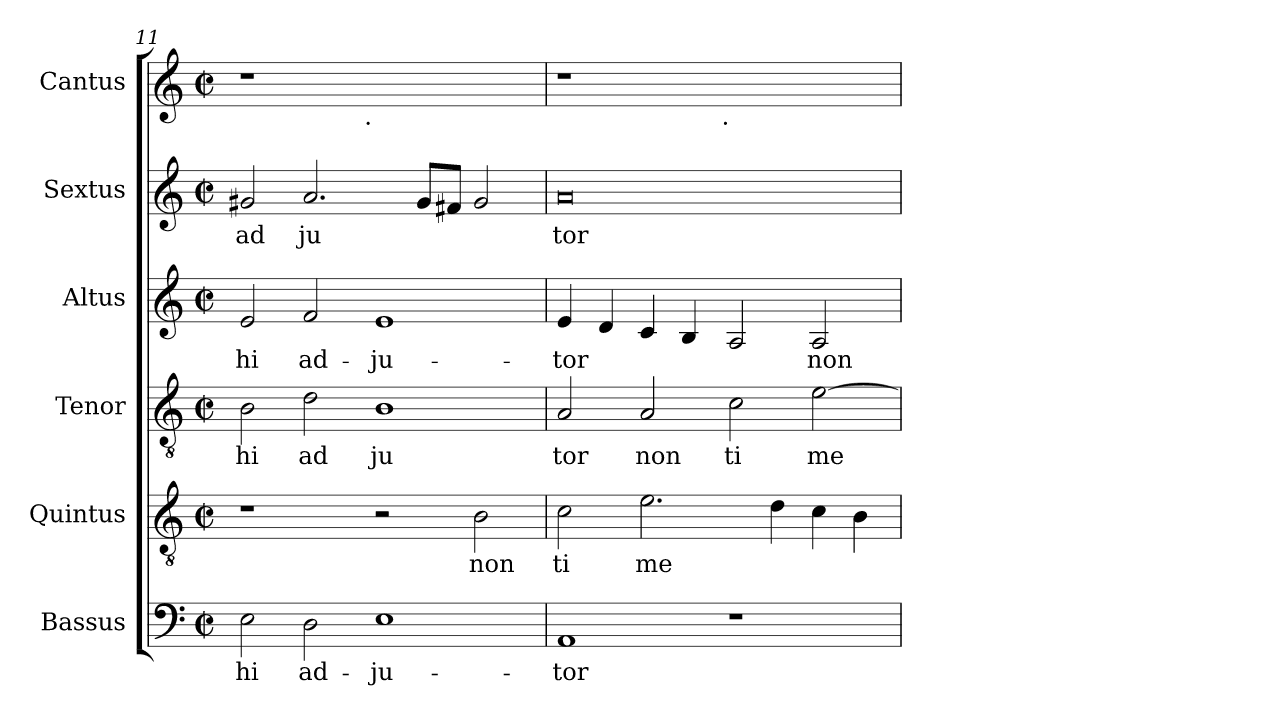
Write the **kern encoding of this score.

**kern	**text	**kern	**text	**kern	**text	**kern	**text	**kern	**text	**kern
*part6	*part6	*part5	*part5	*part4	*part4	*part3	*part3	*part2	*part2	*part1
*staff6	*staff6	*staff5	*staff5	*staff4	*staff4	*staff3	*staff3	*staff2	*staff2	*staff1
*I"Bassus	*	*I"Quintus	*	*I"Tenor	*	*I"Altus	*	*I"Sextus	*	*I"Cantus
!!LO:PB:g=z
*clefF4	*	*clefGv2	*	*clefGv2	*	*clefG2	*	*clefG2	*	*clefG2
*k[]	*	*k[]	*	*k[]	*	*k[]	*	*k[]	*	*k[]
*C:	*	*C:	*	*C:	*	*C:	*	*C:	*	*C:
*M2/2	*	*M2/2	*	*M2/2	*	*M2/2	*	*M2/2	*	*M2/2
*met(c|)	*	*met(c|)	*	*met(c|)	*	*met(c|)	*	*met(c|)	*	*met(c|)
=11	=11	=11	=11	=11	=11	=11	=11	=11	=11	=11
!	!LO:LY:b:cj	!	!	!	!LO:LY:b:cj	!	!LO:LY:b:cj	!	!LO:LY:b:cj	!
*	*	*	*	*	*	*	*	*	*	*^
2E\	hi	1r	.	2B\	hi	2e/	hi	2g#X/	ad	1r	2ryy
!	!LO:LY:b:cj	!	!	!	!LO:LY:b:cj	!	!LO:LY:b:cj	!	!LO:LY:b:cj	!	!
2D\	ad-	.	.	2d\	ad	2f/	ad-	2.a/	ju	.	4...ryy
!	!	!	!	!	!	!	!	!	!	!	!LO:TX:b:t=.
.	.	.	.	.	.	.	.	.	.	.	1ryy
!	!LO:LY:b:cj	!	!	!	!LO:LY:b:cj	!	!LO:LY:b:cj	!	!	!	!
1E	-ju-	2r	.	1B	ju	1e	-ju-	.	.	1ryy	.
!	!	!	!	!	!	!	!	!	!LO:LY:b:cj	!	!
.	.	.	.	.	.	.	.	8g#/L	.	.	.
!	!	!	!	!	!	!	!	!	!LO:LY:b:cj	!	!
.	.	.	.	.	.	.	.	8f#/J	.	.	.
!	!	!	!LO:LY:b:cj	!	!	!	!	!	!LO:LY:b:cj	!	!
.	.	2B\	non	.	.	.	.	2g#/	.	.	.
.	.	.	.	.	.	.	.	.	.	.	32ryy
=12	=12	=12	=12	=12	=12	=12	=12	=12	=12	=12	=12
!	!LO:LY:b:cj	!	!LO:LY:b:cj	!	!LO:LY:b:cj	!	!LO:LY:b:cj	!	!LO:LY:b:cj	!	!
1AA	-tor	2c\	ti	2A/	tor	4e/	-tor	0a	tor	1r	2ryy
!	!	!	!	!	!	!	!LO:LY:b:cj	!	!	!	!
.	.	.	.	.	.	4d/	.	.	.	.	.
!	!	!	!LO:LY:b:cj	!	!LO:LY:b:cj	!	!LO:LY:b:cj	!	!	!	!
.	.	2.e\	me	2A/	non	4c/	.	.	.	.	4ryy
!	!	!	!	!	!	!	!LO:LY:b:cj	!	!	!	!
.	.	.	.	.	.	4B/	.	.	.	.	8...ryy
!	!	!	!	!	!	!	!	!	!	!	!LO:TX:b:t=.
.	.	.	.	.	.	.	.	.	.	.	1ryy
!	!	!	!	!	!LO:LY:b:cj	!	!LO:LY:b:cj	!	!	!	!
1r	.	.	.	2c\	ti	2A/	.	.	.	1ryy	.
!	!	!	!LO:LY:b:cj	!	!	!	!	!	!	!	!
.	.	4d\	.	.	.	.	.	.	.	.	.
!	!	!	!LO:LY:b:cj	!	!LO:LY:b:cj	!	!LO:LY:b:cj	!	!	!	!
.	.	4c\	.	[>2e\	me	2A/	non	.	.	.	.
!	!	!	!LO:LY:b:cj	!	!	!	!	!	!	!	!
.	.	4B\	.	.	.	.	.	.	.	.	.
.	.	.	.	.	.	.	.	.	.	.	64ryy
*	*	*	*	*	*	*	*	*	*	*v	*v
=	=	=	=	=	=	=	=	=	=	=
*-	*-	*-	*-	*-	*-	*-	*-	*-	*-	*-
